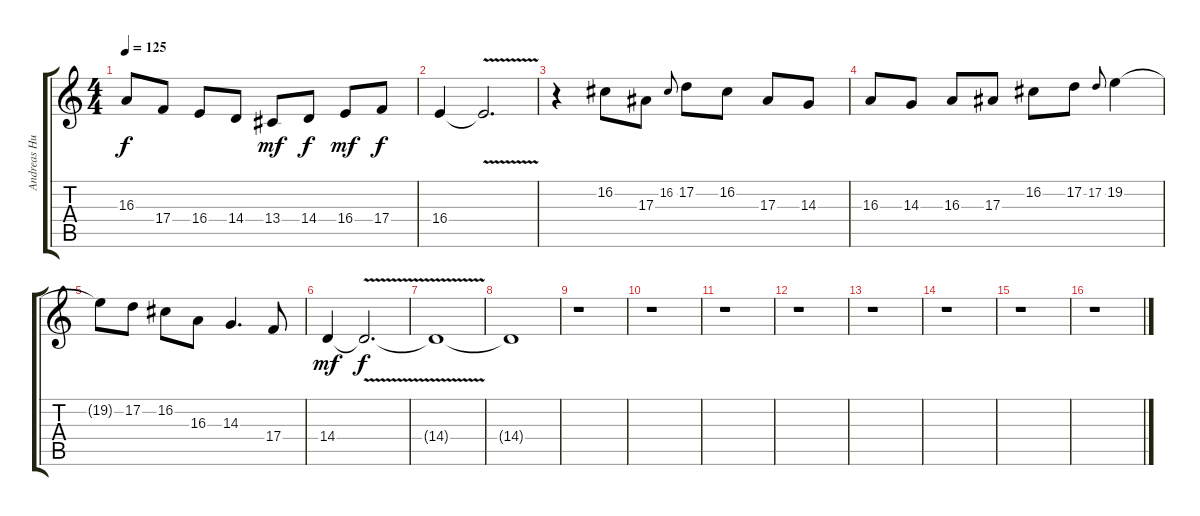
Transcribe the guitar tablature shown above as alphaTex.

\track ("Andreas Huss" "Andreas Hu") {instrument altosax}
\staff {score tabs}
\tuning (D4 A3 F3 C3 G2 D2) {hide}
\ts (4 4)
\tempo 125
\clef g2
\ks c
16.3.8{dy f} 17.4.8 16.4.8 14.4.8 13.4.8{dy mf} 14.4.8{dy f} 16.4.8{dy mf} 17.4.8{dy f} |
16.4.4 16.4{v t}.2{d volume 1} |
r.4{volume 16} 16.2.8 17.3.8 16.2.8{gr onbeat} 17.2.8 16.2.8 17.3.8 14.3.8 |
16.3.8 14.3.8 16.3.8 17.3.8 16.2.8 17.2.8 17.2.8{gr onbeat} 19.2.4 |
19.2{t}.8 17.2.8 16.2.8 16.3.8 14.3.4{d} 17.4.8 |
14.4.4{dy mf} 14.4{v t}.2{d dy f} |
14.4{t}.1{volume 0} |
14.4{t}.1 |
r.1 |
r.1 |
r.1 |
r.1 |
r.1 |
r.1 |
r.1 |
r.1
